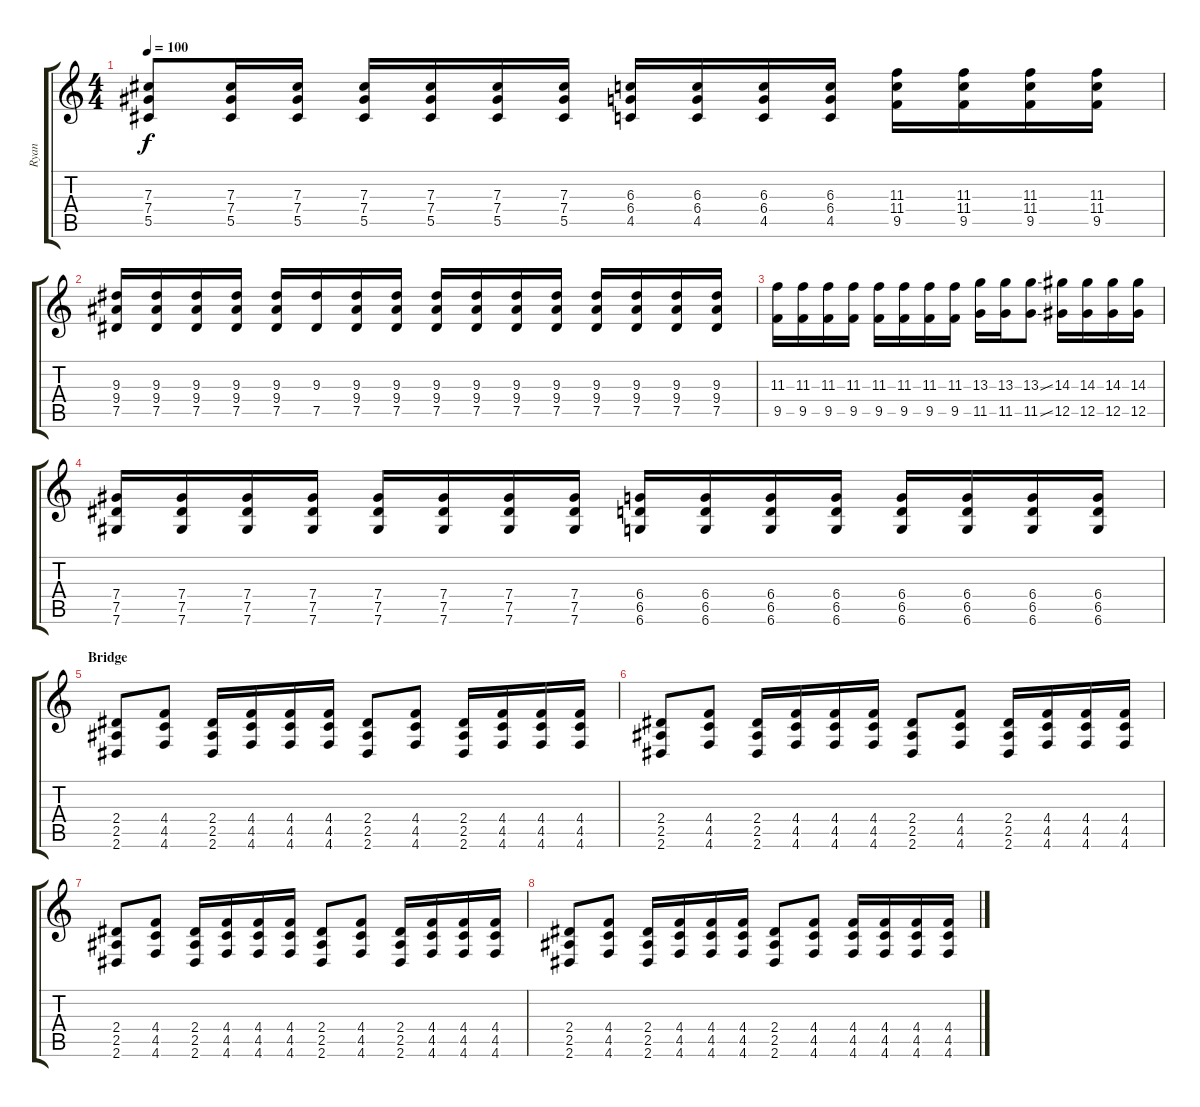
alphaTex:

\track ("Ryan" "Ryan") {instrument distortionguitar}
\staff {score tabs}
\tuning (Eb4 Bb3 Gb3 Db3 Ab2 Db2) {hide}
\ts (4 4)
\tempo 100
\clef g2
\ks c
(7.3 7.4 5.5).8{dy f} (7.3 7.4 5.5).16 (7.3 7.4 5.5).16 (7.3 7.4 5.5).16 (7.3 7.4 5.5).16 (7.3 7.4 5.5).16 (7.3 7.4 5.5).16 (6.3 6.4 4.5).16 (6.3 6.4 4.5).16 (6.3 6.4 4.5).16 (6.3 6.4 4.5).16 (11.3 11.4 9.5).16 (11.3 11.4 9.5).16 (11.3 11.4 9.5).16 (11.3 11.4 9.5).16 |
(9.3 9.4 7.5).16 (9.3 9.4 7.5).16 (9.3 9.4 7.5).16 (9.3 9.4 7.5).16 (9.3 9.4 7.5).16 (9.3 7.5).16 (9.3 9.4 7.5).16 (9.3 9.4 7.5).16 (9.3 9.4 7.5).16 (9.3 9.4 7.5).16 (9.3 9.4 7.5).16 (9.3 9.4 7.5).16 (9.3 9.4 7.5).16 (9.3 9.4 7.5).16 (9.3 9.4 7.5).16 (9.3 9.4 7.5).16 |
(11.3 9.5).16 (11.3 9.5).16 (11.3 9.5).16 (11.3 9.5).16 (11.3 9.5).16 (11.3 9.5).16 (11.3 9.5).16 (11.3 9.5).16 (13.3 11.5).16 (13.3 11.5).16 (13.3{ss} 11.5{ss}).8 (14.3 12.5).16 (14.3 12.5).16 (14.3 12.5).16 (14.3 12.5).16 |
(7.4 7.5 7.6).16 (7.4 7.5 7.6).16 (7.4 7.5 7.6).16 (7.4 7.5 7.6).16 (7.4 7.5 7.6).16 (7.4 7.5 7.6).16 (7.4 7.5 7.6).16 (7.4 7.5 7.6).16 (6.4 6.5 6.6).16 (6.4 6.5 6.6).16 (6.4 6.5 6.6).16 (6.4 6.5 6.6).16 (6.4 6.5 6.6).16 (6.4 6.5 6.6).16 (6.4 6.5 6.6).16 (6.4 6.5 6.6).16 |
\section ("" "Bridge")
(2.4 2.5 2.6).8 (4.4 4.5 4.6).8 (2.4 2.5 2.6).16 (4.4 4.5 4.6).16 (4.4 4.5 4.6).16 (4.4 4.5 4.6).16 (2.4 2.5 2.6).8 (4.4 4.5 4.6).8 (2.4 2.5 2.6).16 (4.4 4.5 4.6).16 (4.4 4.5 4.6).16 (4.4 4.5 4.6).16 |
(2.4 2.5 2.6).8 (4.4 4.5 4.6).8 (2.4 2.5 2.6).16 (4.4 4.5 4.6).16 (4.4 4.5 4.6).16 (4.4 4.5 4.6).16 (2.4 2.5 2.6).8 (4.4 4.5 4.6).8 (2.4 2.5 2.6).16 (4.4 4.5 4.6).16 (4.4 4.5 4.6).16 (4.4 4.5 4.6).16 |
(2.4 2.5 2.6).8 (4.4 4.5 4.6).8 (2.4 2.5 2.6).16 (4.4 4.5 4.6).16 (4.4 4.5 4.6).16 (4.4 4.5 4.6).16 (2.4 2.5 2.6).8 (4.4 4.5 4.6).8 (2.4 2.5 2.6).16 (4.4 4.5 4.6).16 (4.4 4.5 4.6).16 (4.4 4.5 4.6).16 |
(2.4 2.5 2.6).8 (4.4 4.5 4.6).8 (2.4 2.5 2.6).16 (4.4 4.5 4.6).16 (4.4 4.5 4.6).16 (4.4 4.5 4.6).16 (2.4 2.5 2.6).8 (4.4 4.5 4.6).8 (4.4 4.5 4.6).16 (4.4 4.5 4.6).16 (4.4 4.5 4.6).16 (4.4 4.5 4.6).16
